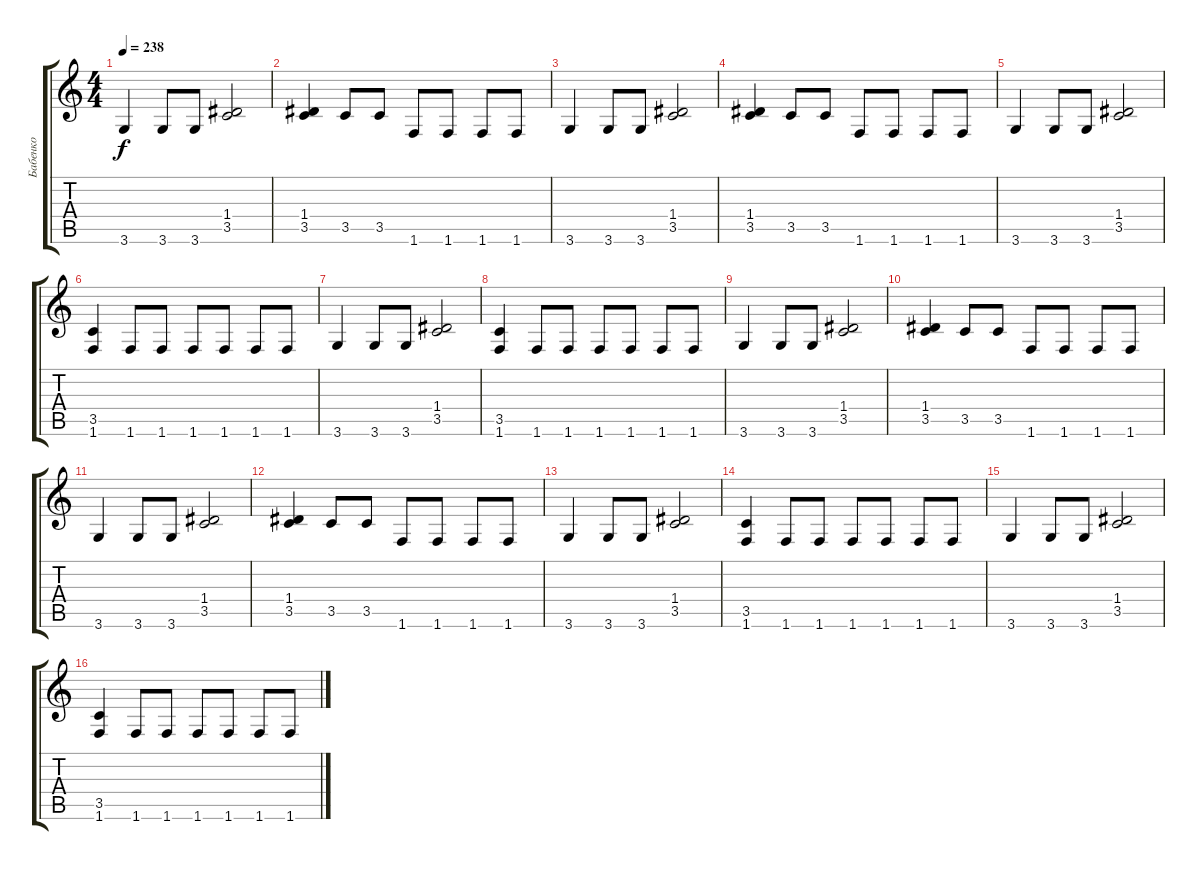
\track ("Бабенко" "Бабенко") {instrument distortionguitar}
\staff {score tabs}
\tuning (E4 B3 G3 D3 A2 E2) {hide}
\ts (4 4)
\tempo 238
\clef g2
\ks c
3.6.4{dy f} 3.6.8 3.6.8 (1.4 3.5).2 |
(1.4 3.5).4 3.5.8 3.5.8 1.6.8 1.6.8 1.6.8 1.6.8 |
3.6.4 3.6.8 3.6.8 (1.4 3.5).2 |
(1.4 3.5).4 3.5.8 3.5.8 1.6.8 1.6.8 1.6.8 1.6.8 |
3.6.4 3.6.8 3.6.8 (1.4 3.5).2 |
(3.5 1.6).4 1.6.8 1.6.8 1.6.8 1.6.8 1.6.8 1.6.8 |
3.6.4 3.6.8 3.6.8 (1.4 3.5).2 |
(3.5 1.6).4 1.6.8 1.6.8 1.6.8 1.6.8 1.6.8 1.6.8 |
3.6.4 3.6.8 3.6.8 (1.4 3.5).2 |
(1.4 3.5).4 3.5.8 3.5.8 1.6.8 1.6.8 1.6.8 1.6.8 |
3.6.4 3.6.8 3.6.8 (1.4 3.5).2 |
(1.4 3.5).4 3.5.8 3.5.8 1.6.8 1.6.8 1.6.8 1.6.8 |
3.6.4 3.6.8 3.6.8 (1.4 3.5).2 |
(3.5 1.6).4 1.6.8 1.6.8 1.6.8 1.6.8 1.6.8 1.6.8 |
3.6.4 3.6.8 3.6.8 (1.4 3.5).2 |
(3.5 1.6).4 1.6.8 1.6.8 1.6.8 1.6.8 1.6.8 1.6.8
